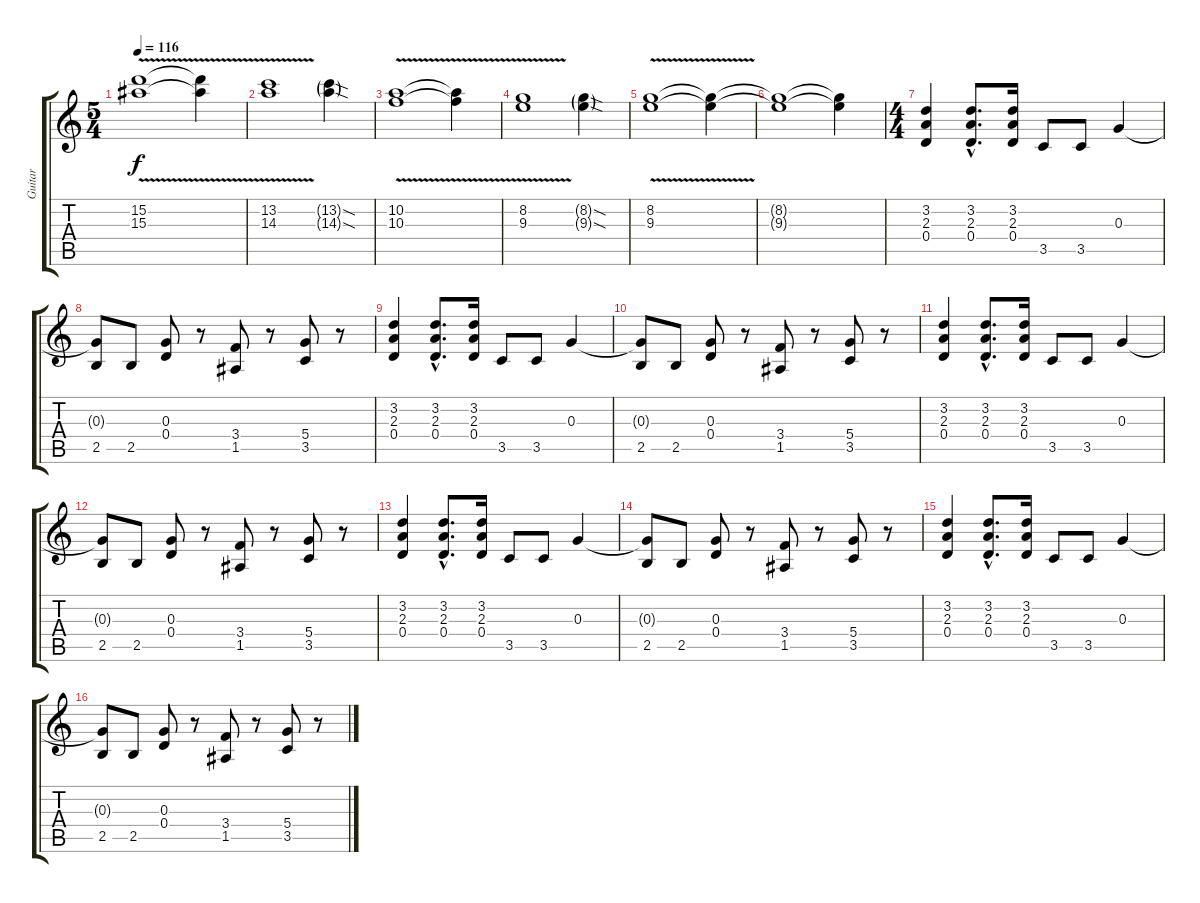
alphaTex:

\track ("Guitar" "Guitar") {instrument distortionguitar}
\staff {score tabs}
\tuning (E4 B3 G3 D3 A2 E2) {hide}
\ts (5 4)
\tempo 116
\clef g2
\ks c
(15.2{v} 15.3{v}).1{dy f} (15.2{t} 15.3{t}).4 |
(13.2{v} 14.3{v}).1 (13.2{sod g} 14.3{sod g}).4 |
(10.2{v} 10.3{v}).1 (10.2{t} 10.3{t}).4 |
(8.2{v} 9.3{v}).1 (8.2{sod g} 9.3{sod g}).4 |
(8.2{v} 9.3{v}).1 (8.2{t} 9.3{t}).4 |
(8.2{t} 9.3{t}).1 (8.2{t} 9.3{t}).4 |
\ts (4 4)
(3.2 2.3 0.4).4 (3.2{hac} 2.3{hac} 0.4{hac}).8{d} (3.2 2.3 0.4).16 3.5.8 3.5.8 0.3.4 |
(0.3{t} 2.5).8 2.5.8 (0.3 0.4).8 r.8 (3.4 1.5).8 r.8 (5.4 3.5).8 r.8 |
(3.2 2.3 0.4).4 (3.2{hac} 2.3{hac} 0.4{hac}).8{d} (3.2 2.3 0.4).16 3.5.8 3.5.8 0.3.4 |
(0.3{t} 2.5).8 2.5.8 (0.3 0.4).8 r.8 (3.4 1.5).8 r.8 (5.4 3.5).8 r.8 |
(3.2 2.3 0.4).4 (3.2{hac} 2.3{hac} 0.4{hac}).8{d} (3.2 2.3 0.4).16 3.5.8 3.5.8 0.3.4 |
(0.3{t} 2.5).8 2.5.8 (0.3 0.4).8 r.8 (3.4 1.5).8 r.8 (5.4 3.5).8 r.8 |
(3.2 2.3 0.4).4 (3.2{hac} 2.3{hac} 0.4{hac}).8{d} (3.2 2.3 0.4).16 3.5.8 3.5.8 0.3.4 |
(0.3{t} 2.5).8 2.5.8 (0.3 0.4).8 r.8 (3.4 1.5).8 r.8 (5.4 3.5).8 r.8 |
(3.2 2.3 0.4).4 (3.2{hac} 2.3{hac} 0.4{hac}).8{d} (3.2 2.3 0.4).16 3.5.8 3.5.8 0.3.4 |
(0.3{t} 2.5).8 2.5.8 (0.3 0.4).8 r.8 (3.4 1.5).8 r.8 (5.4 3.5).8 r.8
